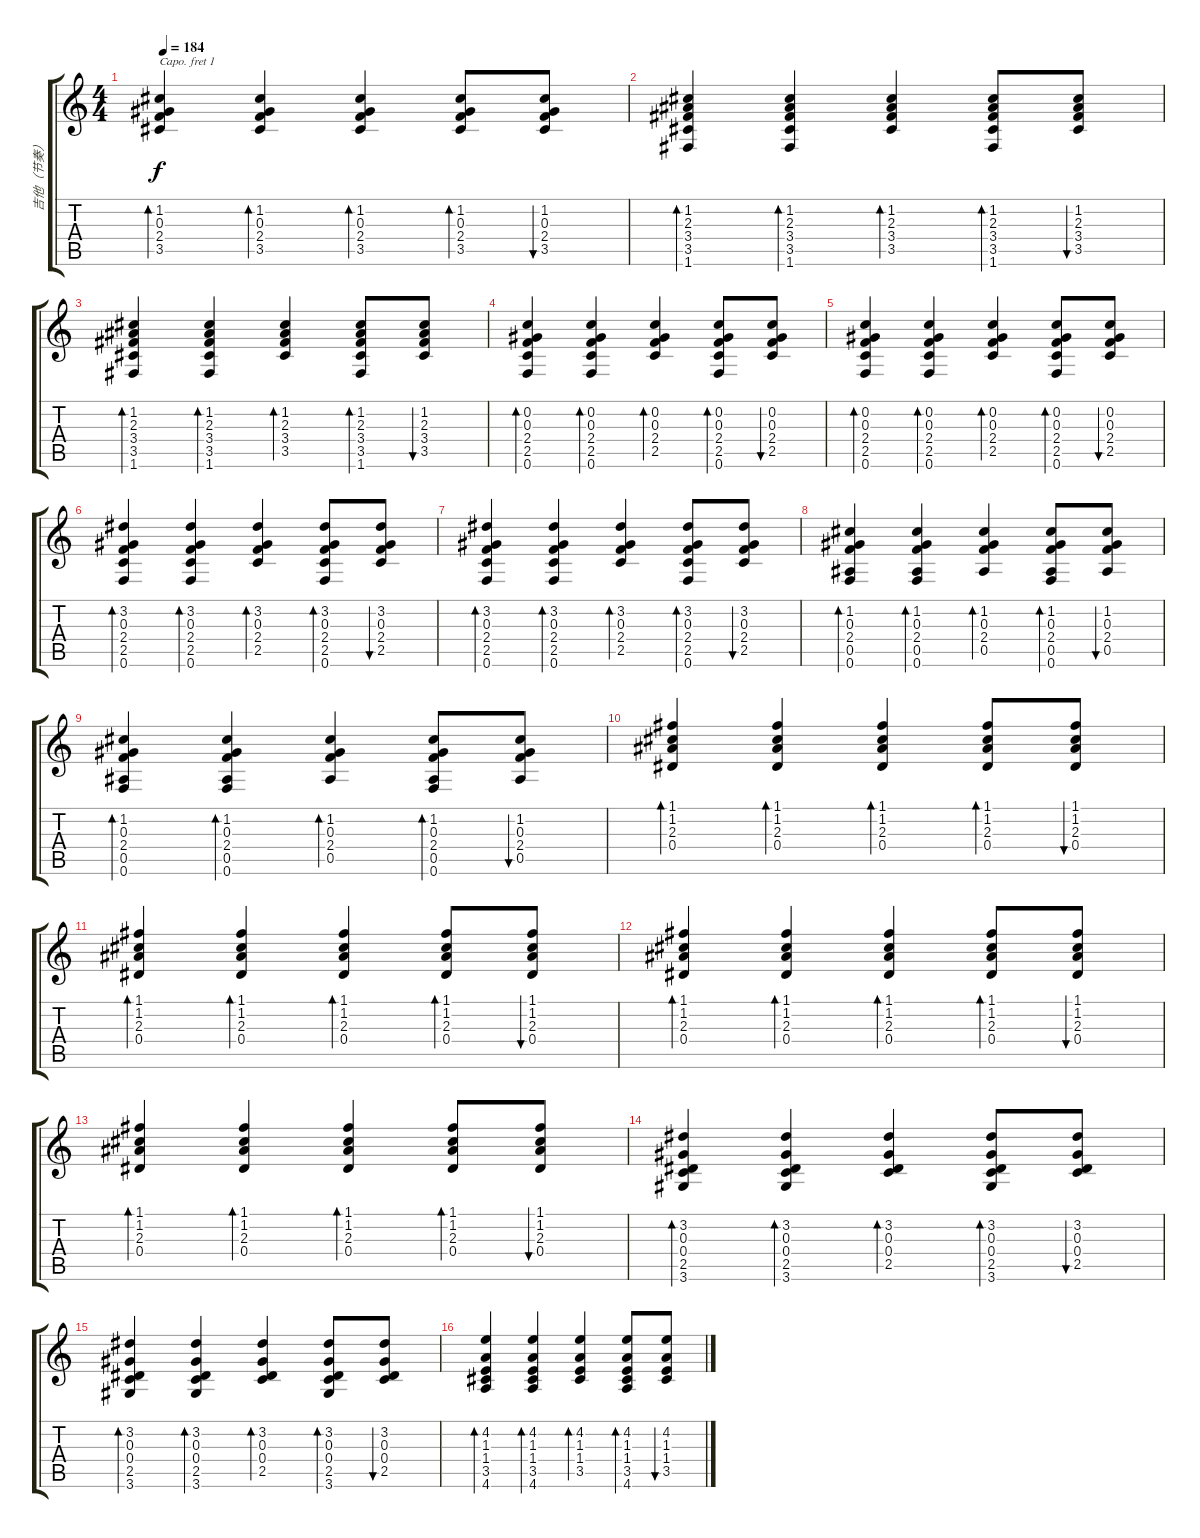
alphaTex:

\track ("吉他（节奏）" "吉他（节奏）") {instrument acousticguitarnylon}
\staff {score tabs}
\capo 1
\tuning (E4 B3 G3 D3 A2 E2) {hide}
\ts (4 4)
\tempo 184
\clef g2
\ks c
(1.2 0.3 2.4 3.5).4{bd 60 dy f} (1.2 0.3 2.4 3.5).4{bd 60} (1.2 0.3 2.4 3.5).4{bd 60} (1.2 0.3 2.4 3.5).8{bd 60} (1.2 0.3 2.4 3.5).8{bu 60} |
(1.2 2.3 3.4 3.5 1.6).4{bd 60} (1.2 2.3 3.4 3.5 1.6).4{bd 60} (1.2 2.3 3.4 3.5).4{bd 60} (1.2 2.3 3.4 3.5 1.6).8{bd 60} (1.2 2.3 3.4 3.5).8{bu 60} |
(1.2 2.3 3.4 3.5 1.6).4{bd 60} (1.2 2.3 3.4 3.5 1.6).4{bd 60} (1.2 2.3 3.4 3.5).4{bd 60} (1.2 2.3 3.4 3.5 1.6).8{bd 60} (1.2 2.3 3.4 3.5).8{bu 60} |
(0.2 0.3 2.4 2.5 0.6).4{bd 60} (0.2 0.3 2.4 2.5 0.6).4{bd 60} (0.2 0.3 2.4 2.5).4{bd 60} (0.2 0.3 2.4 2.5 0.6).8{bd 60} (0.2 0.3 2.4 2.5).8{bu 60} |
(0.2 0.3 2.4 2.5 0.6).4{bd 60} (0.2 0.3 2.4 2.5 0.6).4{bd 60} (0.2 0.3 2.4 2.5).4{bd 60} (0.2 0.3 2.4 2.5 0.6).8{bd 60} (0.2 0.3 2.4 2.5).8{bu 60} |
(3.2 0.3 2.4 2.5 0.6).4{bd 60} (3.2 0.3 2.4 2.5 0.6).4{bd 60} (3.2 0.3 2.4 2.5).4{bd 60} (3.2 0.3 2.4 2.5 0.6).8{bd 60} (3.2 0.3 2.4 2.5).8{bu 60} |
(3.2 0.3 2.4 2.5 0.6).4{bd 60} (3.2 0.3 2.4 2.5 0.6).4{bd 60} (3.2 0.3 2.4 2.5).4{bd 60} (3.2 0.3 2.4 2.5 0.6).8{bd 60} (3.2 0.3 2.4 2.5).8{bu 60} |
(1.2 0.3 2.4 0.5 0.6).4{bd 60} (1.2 0.3 2.4 0.5 0.6).4{bd 60} (1.2 0.3 2.4 0.5).4{bd 60} (1.2 0.3 2.4 0.5 0.6).8{bd 60} (1.2 0.3 2.4 0.5).8{bu 60} |
(1.2 0.3 2.4 0.5 0.6).4{bd 60} (1.2 0.3 2.4 0.5 0.6).4{bd 60} (1.2 0.3 2.4 0.5).4{bd 60} (1.2 0.3 2.4 0.5 0.6).8{bd 60} (1.2 0.3 2.4 0.5).8{bu 60} |
(1.1 1.2 2.3 0.4).4{bd 60} (1.1 1.2 2.3 0.4).4{bd 60} (1.1 1.2 2.3 0.4).4{bd 60} (1.1 1.2 2.3 0.4).8{bd 60} (1.1 1.2 2.3 0.4).8{bu 60} |
(1.1 1.2 2.3 0.4).4{bd 60} (1.1 1.2 2.3 0.4).4{bd 60} (1.1 1.2 2.3 0.4).4{bd 60} (1.1 1.2 2.3 0.4).8{bd 60} (1.1 1.2 2.3 0.4).8{bu 60} |
(1.1 1.2 2.3 0.4).4{bd 60} (1.1 1.2 2.3 0.4).4{bd 60} (1.1 1.2 2.3 0.4).4{bd 60} (1.1 1.2 2.3 0.4).8{bd 60} (1.1 1.2 2.3 0.4).8{bu 60} |
(1.1 1.2 2.3 0.4).4{bd 60} (1.1 1.2 2.3 0.4).4{bd 60} (1.1 1.2 2.3 0.4).4{bd 60} (1.1 1.2 2.3 0.4).8{bd 60} (1.1 1.2 2.3 0.4).8{bu 60} |
(3.2 0.3 0.4 2.5 3.6).4{bd 60} (3.2 0.3 0.4 2.5 3.6).4{bd 60} (3.2 0.3 0.4 2.5).4{bd 60} (3.2 0.3 0.4 2.5 3.6).8{bd 60} (3.2 0.3 0.4 2.5).8{bu 60} |
(3.2 0.3 0.4 2.5 3.6).4{bd 60} (3.2 0.3 0.4 2.5 3.6).4{bd 60} (3.2 0.3 0.4 2.5).4{bd 60} (3.2 0.3 0.4 2.5 3.6).8{bd 60} (3.2 0.3 0.4 2.5).8{bu 60} |
(4.2 1.3 1.4 3.5 4.6).4{bd 60} (4.2 1.3 1.4 3.5 4.6).4{bd 60} (4.2 1.3 1.4 3.5).4{bd 60} (4.2 1.3 1.4 3.5 4.6).8{bd 60} (4.2 1.3 1.4 3.5).8{bu 60}
